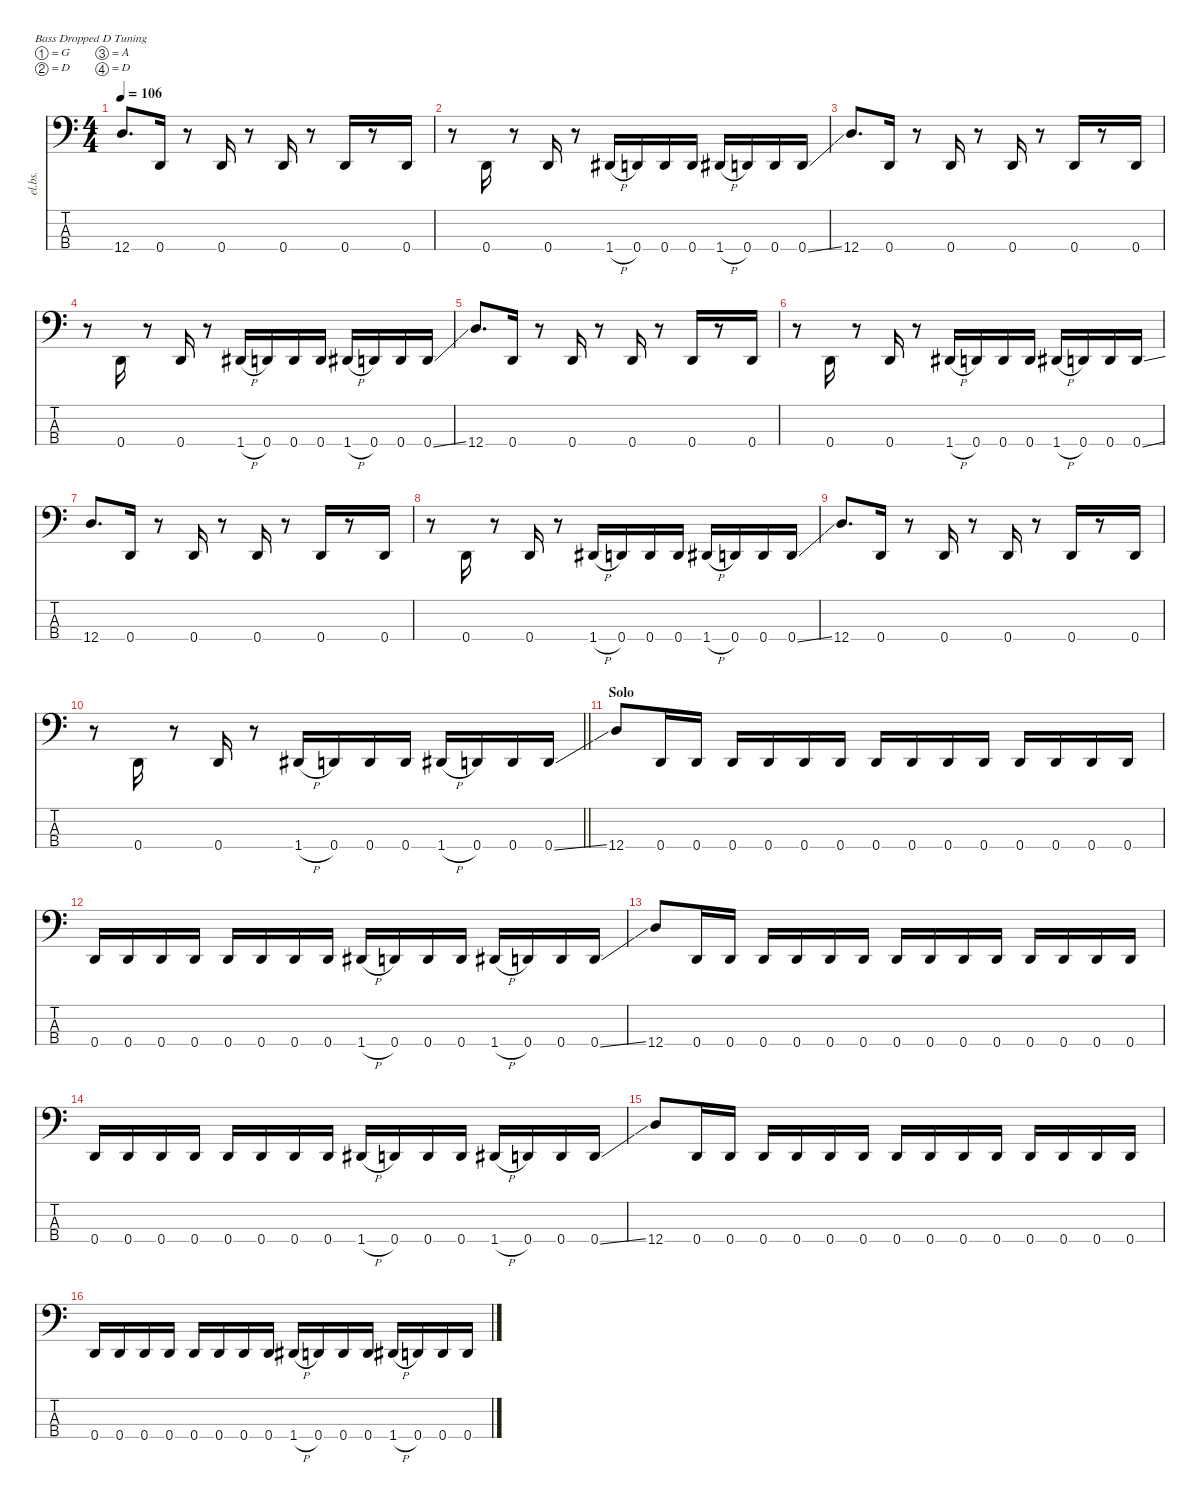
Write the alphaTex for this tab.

\defaultSystemsLayout 4
\hideDynamics
\bracketExtendMode nobrackets
\otherSystemsTrackNameOrientation horizontal
\track ("Track 5" "el.bs.") {instrument electricbassfinger}
\staff {score tabs}
\tuning (G2 D2 A1 D1)
\ts (4 4)
\tempo 106
\clef f4
\ks c
12.4.8{d dy f beam Up} 0.4.16{beam Up} r.8{beam Up} 0.4.16{beam Up} r.8{beam Up} 0.4.16{beam Up} r.8{beam Up} 0.4.16{beam Up} r.8{beam Up} 0.4.16{beam Up} |
r.8{beam Down} 0.4.16{beam Up} r.8{beam Up} 0.4.16{beam Up} r.8{beam Up} 1.4{h acc #}.16{beam Up} 0.4.16{beam Up} 0.4.16{beam Up} 0.4.16{beam Up} 1.4{h acc #}.16{beam Up} 0.4.16{beam Up} 0.4.16{beam Up} 0.4{ss}.16{beam Up} |
12.4.8{d beam Up} 0.4.16{beam Up} r.8{beam Up} 0.4.16{beam Up} r.8{beam Up} 0.4.16{beam Up} r.8{beam Up} 0.4.16{beam Up} r.8{beam Up} 0.4.16{beam Up} |
r.8{beam Down} 0.4.16{beam Up} r.8{beam Up} 0.4.16{beam Up} r.8{beam Up} 1.4{h acc #}.16{beam Up} 0.4.16{beam Up} 0.4.16{beam Up} 0.4.16{beam Up} 1.4{h acc #}.16{beam Up} 0.4.16{beam Up} 0.4.16{beam Up} 0.4{ss}.16{beam Up} |
12.4.8{d beam Up} 0.4.16{beam Up} r.8{beam Up} 0.4.16{beam Up} r.8{beam Up} 0.4.16{beam Up} r.8{beam Up} 0.4.16{beam Up} r.8{beam Up} 0.4.16{beam Up} |
r.8{beam Down} 0.4.16{beam Up} r.8{beam Up} 0.4.16{beam Up} r.8{beam Up} 1.4{h acc #}.16{beam Up} 0.4.16{beam Up} 0.4.16{beam Up} 0.4.16{beam Up} 1.4{h acc #}.16{beam Up} 0.4.16{beam Up} 0.4.16{beam Up} 0.4{ss}.16{beam Up} |
12.4.8{d beam Up} 0.4.16{beam Up} r.8{beam Up} 0.4.16{beam Up} r.8{beam Up} 0.4.16{beam Up} r.8{beam Up} 0.4.16{beam Up} r.8{beam Up} 0.4.16{beam Up} |
r.8{beam Down} 0.4.16{beam Up} r.8{beam Up} 0.4.16{beam Up} r.8{beam Up} 1.4{h acc #}.16{beam Up} 0.4.16{beam Up} 0.4.16{beam Up} 0.4.16{beam Up} 1.4{h acc #}.16{beam Up} 0.4.16{beam Up} 0.4.16{beam Up} 0.4{ss}.16{beam Up} |
12.4.8{d beam Up} 0.4.16{beam Up} r.8{beam Up} 0.4.16{beam Up} r.8{beam Up} 0.4.16{beam Up} r.8{beam Up} 0.4.16{beam Up} r.8{beam Up} 0.4.16{beam Up} |
\barLineRight lightlight
r.8{beam Down} 0.4.16{beam Up} r.8{beam Up} 0.4.16{beam Up} r.8{beam Up} 1.4{h acc #}.16{beam Up} 0.4.16{beam Up} 0.4.16{beam Up} 0.4.16{beam Up} 1.4{h acc #}.16{beam Up} 0.4.16{beam Up} 0.4.16{beam Up} 0.4{ss}.16{beam Up} |
\section ("" "Solo")
12.4.8{beam Up} 0.4.16{beam Up} 0.4.16{beam Up} 0.4.16{beam Up} 0.4.16{beam Up} 0.4.16{beam Up} 0.4.16{beam Up} 0.4.16{beam Up} 0.4.16{beam Up} 0.4.16{beam Up} 0.4.16{beam Up} 0.4.16{beam Up} 0.4.16{beam Up} 0.4.16{beam Up} 0.4.16{beam Up} |
0.4.16{beam Up} 0.4.16{beam Up} 0.4.16{beam Up} 0.4.16{beam Up} 0.4.16{beam Up} 0.4.16{beam Up} 0.4.16{beam Up} 0.4.16{beam Up} 1.4{h acc #}.16{beam Up} 0.4.16{beam Up} 0.4.16{beam Up} 0.4.16{beam Up} 1.4{h acc #}.16{beam Up} 0.4.16{beam Up} 0.4.16{beam Up} 0.4{ss}.16{beam Up} |
12.4.8{beam Up} 0.4.16{beam Up} 0.4.16{beam Up} 0.4.16{beam Up} 0.4.16{beam Up} 0.4.16{beam Up} 0.4.16{beam Up} 0.4.16{beam Up} 0.4.16{beam Up} 0.4.16{beam Up} 0.4.16{beam Up} 0.4.16{beam Up} 0.4.16{beam Up} 0.4.16{beam Up} 0.4.16{beam Up} |
0.4.16{beam Up} 0.4.16{beam Up} 0.4.16{beam Up} 0.4.16{beam Up} 0.4.16{beam Up} 0.4.16{beam Up} 0.4.16{beam Up} 0.4.16{beam Up} 1.4{h acc #}.16{beam Up} 0.4.16{beam Up} 0.4.16{beam Up} 0.4.16{beam Up} 1.4{h acc #}.16{beam Up} 0.4.16{beam Up} 0.4.16{beam Up} 0.4{ss}.16{beam Up} |
12.4.8{beam Up} 0.4.16{beam Up} 0.4.16{beam Up} 0.4.16{beam Up} 0.4.16{beam Up} 0.4.16{beam Up} 0.4.16{beam Up} 0.4.16{beam Up} 0.4.16{beam Up} 0.4.16{beam Up} 0.4.16{beam Up} 0.4.16{beam Up} 0.4.16{beam Up} 0.4.16{beam Up} 0.4.16{beam Up} |
0.4.16{beam Up} 0.4.16{beam Up} 0.4.16{beam Up} 0.4.16{beam Up} 0.4.16{beam Up} 0.4.16{beam Up} 0.4.16{beam Up} 0.4.16{beam Up} 1.4{h acc #}.16{beam Up} 0.4.16{beam Up} 0.4.16{beam Up} 0.4.16{beam Up} 1.4{h acc #}.16{beam Up} 0.4.16{beam Up} 0.4.16{beam Up} 0.4{ss}.16{beam Up}
